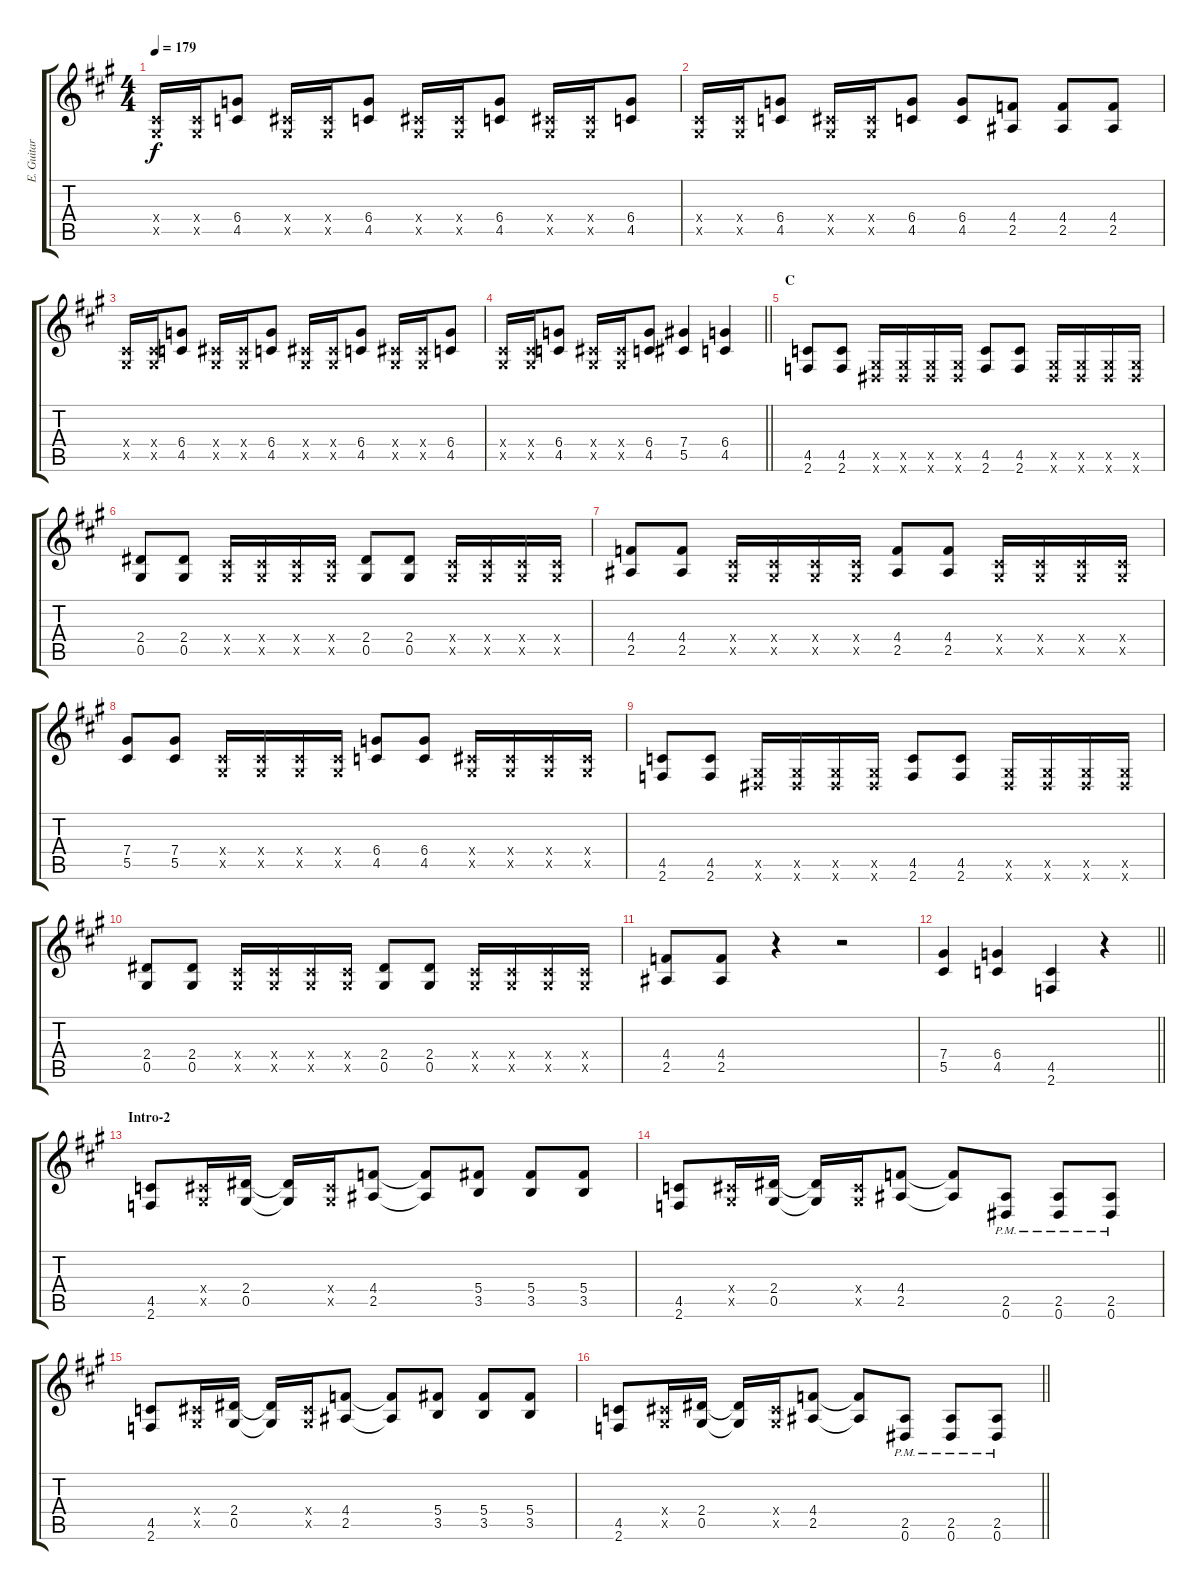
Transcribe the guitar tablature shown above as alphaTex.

\track ("E. Guitar II" "E. Guitar ") {instrument overdrivenguitar}
\staff {score tabs}
\tuning (Eb4 Bb3 Gb3 Db3 Ab2 Eb2) {hide}
\ts (4 4)
\tempo 179
\clef g2
\ks a
(0.4{x} 0.5{x}).16{dy f} (0.4{x} 0.5{x}).16 (6.4 4.5).8 (0.4{x} 0.5{x}).16 (0.4{x} 0.5{x}).16 (6.4 4.5).8 (0.4{x} 0.5{x}).16 (0.4{x} 0.5{x}).16 (6.4 4.5).8 (0.4{x} 0.5{x}).16 (0.4{x} 0.5{x}).16 (6.4 4.5).8 |
(0.4{x} 0.5{x}).16 (0.4{x} 0.5{x}).16 (6.4 4.5).8 (0.4{x} 0.5{x}).16 (0.4{x} 0.5{x}).16 (6.4 4.5).8 (6.4 4.5).8 (4.4 2.5).8 (4.4 2.5).8 (4.4 2.5).8 |
(0.4{x} 0.5{x}).16 (0.4{x} 0.5{x}).16 (6.4 4.5).8 (0.4{x} 0.5{x}).16 (0.4{x} 0.5{x}).16 (6.4 4.5).8 (0.4{x} 0.5{x}).16 (0.4{x} 0.5{x}).16 (6.4 4.5).8 (0.4{x} 0.5{x}).16 (0.4{x} 0.5{x}).16 (6.4 4.5).8 |
\barLineRight lightlight
(0.4{x} 0.5{x}).16 (0.4{x} 0.5{x}).16 (6.4 4.5).8 (0.4{x} 0.5{x}).16 (0.4{x} 0.5{x}).16 (6.4 4.5).8 (7.4 5.5).4 (6.4 4.5).4 |
\section ("" "C")
(4.5 2.6).8 (4.5 2.6).8 (0.5{x} 0.6{x}).16 (0.5{x} 0.6{x}).16 (0.5{x} 0.6{x}).16 (0.5{x} 0.6{x}).16 (4.5 2.6).8 (4.5 2.6).8 (0.5{x} 0.6{x}).16 (0.5{x} 0.6{x}).16 (0.5{x} 0.6{x}).16 (0.5{x} 0.6{x}).16 |
(2.4 0.5).8 (2.4 0.5).8 (0.4{x} 0.5{x}).16 (0.4{x} 0.5{x}).16 (0.4{x} 0.5{x}).16 (0.4{x} 0.5{x}).16 (2.4 0.5).8 (2.4 0.5).8 (0.4{x} 0.5{x}).16 (0.4{x} 0.5{x}).16 (0.4{x} 0.5{x}).16 (0.4{x} 0.5{x}).16 |
(4.4 2.5).8 (4.4 2.5).8 (0.4{x} 0.5{x}).16 (0.4{x} 0.5{x}).16 (0.4{x} 0.5{x}).16 (0.4{x} 0.5{x}).16 (4.4 2.5).8 (4.4 2.5).8 (0.4{x} 0.5{x}).16 (0.4{x} 0.5{x}).16 (0.4{x} 0.5{x}).16 (0.4{x} 0.5{x}).16 |
(7.4 5.5).8 (7.4 5.5).8 (0.4{x} 0.5{x}).16 (0.4{x} 0.5{x}).16 (0.4{x} 0.5{x}).16 (0.4{x} 0.5{x}).16 (6.4 4.5).8 (6.4 4.5).8 (0.4{x} 0.5{x}).16 (0.4{x} 0.5{x}).16 (0.4{x} 0.5{x}).16 (0.4{x} 0.5{x}).16 |
(4.5 2.6).8 (4.5 2.6).8 (0.5{x} 0.6{x}).16 (0.5{x} 0.6{x}).16 (0.5{x} 0.6{x}).16 (0.5{x} 0.6{x}).16 (4.5 2.6).8 (4.5 2.6).8 (0.5{x} 0.6{x}).16 (0.5{x} 0.6{x}).16 (0.5{x} 0.6{x}).16 (0.5{x} 0.6{x}).16 |
(2.4 0.5).8 (2.4 0.5).8 (0.4{x} 0.5{x}).16 (0.4{x} 0.5{x}).16 (0.4{x} 0.5{x}).16 (0.4{x} 0.5{x}).16 (2.4 0.5).8 (2.4 0.5).8 (0.4{x} 0.5{x}).16 (0.4{x} 0.5{x}).16 (0.4{x} 0.5{x}).16 (0.4{x} 0.5{x}).16 |
(4.4 2.5).8 (4.4 2.5).8 r.4 r.2 |
\barLineRight lightlight
(7.4 5.5).4 (6.4 4.5).4 (4.5 2.6).4 r.4 |
\section ("" "Intro-2")
(4.5 2.6).8 (0.4{x} 0.5{x}).16 (2.4 0.5).16 (2.4{t} 0.5{t}).16 (0.4{x} 0.5{x}).16 (4.4 2.5).8 (4.4{t} 2.5{t}).8 (5.4 3.5).8 (5.4 3.5).8 (5.4 3.5).8 |
(4.5 2.6).8 (0.4{x} 0.5{x}).16 (2.4 0.5).16 (2.4{t} 0.5{t}).16 (0.4{x} 0.5{x}).16 (4.4 2.5).8 (4.4{t} 2.5{t}).8 (2.5{pm} 0.6{pm}).8 (2.5{pm} 0.6{pm}).8 (2.5{pm} 0.6{pm}).8 |
(4.5 2.6).8 (0.4{x} 0.5{x}).16 (2.4 0.5).16 (2.4{t} 0.5{t}).16 (0.4{x} 0.5{x}).16 (4.4 2.5).8 (4.4{t} 2.5{t}).8 (5.4 3.5).8 (5.4 3.5).8 (5.4 3.5).8 |
\barLineRight lightlight
(4.5 2.6).8 (0.4{x} 0.5{x}).16 (2.4 0.5).16 (2.4{t} 0.5{t}).16 (0.4{x} 0.5{x}).16 (4.4 2.5).8 (4.4{t} 2.5{t}).8 (2.5{pm} 0.6{pm}).8 (2.5{pm} 0.6{pm}).8 (2.5{pm} 0.6{pm}).8
